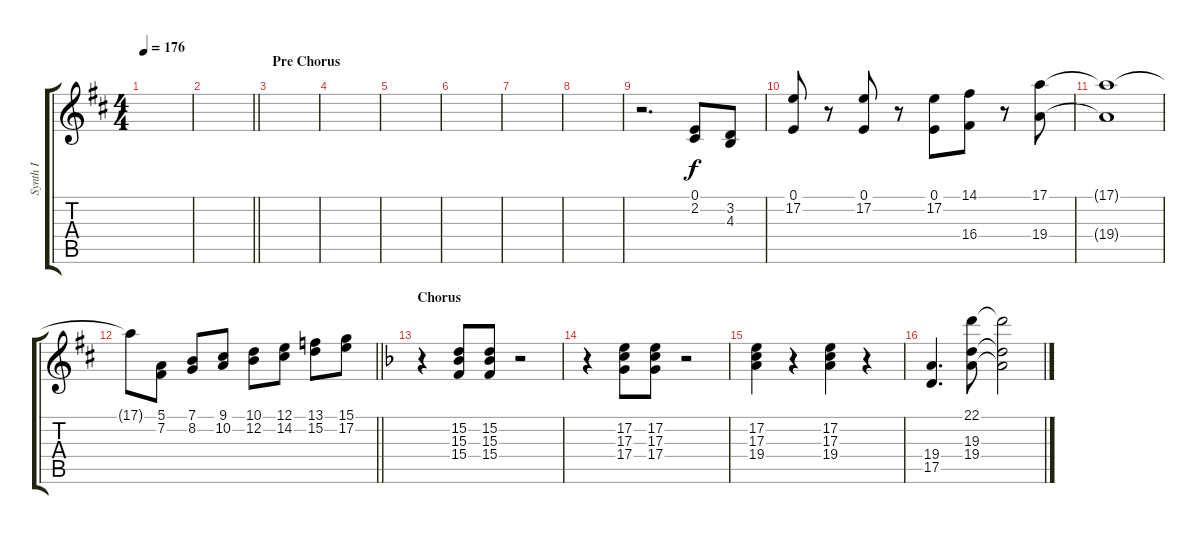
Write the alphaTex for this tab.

\track ("Synth I" "Synth I") {instrument brasssection}
\staff {score tabs}
\tuning (E4 B3 G3 D3 A2 E2) {hide}
\ts (4 4)
\tempo 176
\clef g2
\ks d
|
\barLineRight lightlight
|
\section ("" "Pre Chorus")
|
|
|
|
|
|
r.2{d} (0.1 2.2).8 (3.2 4.3).8 |
(0.1 17.2).8 r.8 (0.1 17.2).8 r.8 (0.1 17.2).8 (14.1 16.4).8 r.8 (17.1 19.4).8 |
(17.1{t} 19.4{t}).1 |
\barLineRight lightlight
17.1{t}.8 (5.1 7.2).8 (7.1 8.2).8 (9.1 10.2).8 (10.1 12.2).8 (12.1 14.2).8 (13.1 15.2).8 (15.1 17.2).8 |
\section ("" "Chorus")
\ks f
r.4 (15.2 15.3 15.4).8 (15.2 15.3 15.4).8 r.2 |
r.4 (17.2 17.3 17.4).8 (17.2 17.3 17.4).8 r.2 |
(17.2 17.3 19.4).4 r.4 (17.2 17.3 19.4).4 r.4 |
(19.4 17.5).4{d} (22.1 19.3 19.4).8 (22.1{t} 19.3{t} 19.4{t}).2
